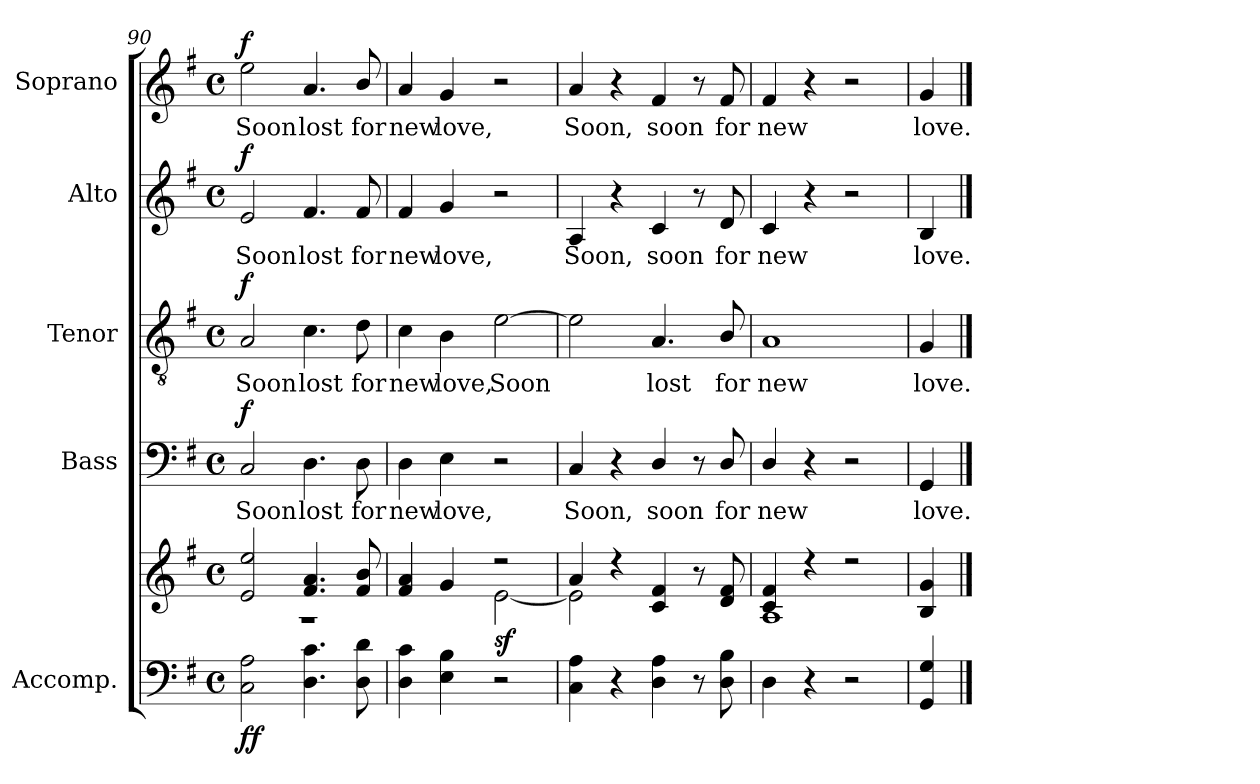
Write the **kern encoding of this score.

**kern	**kern	**dynam	**kern	**text	**dynam	**kern	**text	**dynam	**kern	**text	**dynam	**kern	**text	**dynam
*part5	*part5	*part5	*part4	*part4	*part4	*part3	*part3	*part3	*part2	*part2	*part2	*part1	*part1	*part1
*staff6	*staff5	*staff5/6	*staff4	*staff4	*staff4	*staff3	*staff3	*staff3	*staff2	*staff2	*staff2	*staff1	*staff1	*staff1
*I"Accomp.	*	*	*I"Bass	*	*	*I"Tenor	*	*	*I"Alto	*	*	*I"Soprano	*	*
*	*	*	*I'B	*	*	*I'T	*	*	*I'A	*	*	*I'S	*	*
*clefF4	*clefG2	*	*clefF4	*	*	*clefGv2	*	*	*clefG2	*	*	*clefG2	*	*
*k[f#]	*k[f#]	*	*k[f#]	*	*	*k[f#]	*	*	*k[f#]	*	*	*k[f#]	*	*
*G:	*G:	*	*G:	*	*	*G:	*	*	*G:	*	*	*G:	*	*
*M4/4	*M4/4	*	*M4/4	*	*	*M4/4	*	*	*M4/4	*	*	*M4/4	*	*
*met(c)	*met(c)	*	*met(c)	*	*	*met(c)	*	*	*met(c)	*	*	*met(c)	*	*
=90	=90	=90	=90	=90	=90	=90	=90	=90	=90	=90	=90	=90	=90	=90
*	*^	*	*	*	*	*	*	*	*	*	*	*	*	*
!	!	!	!LO:DY:b=2	!	!LO:LY:b	!	!	!LO:LY:b	!	!	!LO:LY:b	!	!	!LO:LY:b	!
!	!	!	!LO:DY:n=1:b	!	!	!LO:DY:b	!	!	!LO:DY:b	!	!	!LO:DY:b	!	!	!LO:DY:b
2C 2A	2e/ 2ee/	1r	f f	2C	Soon	f	2A	Soon	f	2e	Soon	f	2ee	Soon	f
!	!	!	!	!	!LO:LY:b	!	!	!LO:LY:b	!	!	!LO:LY:b	!	!	!LO:LY:b	!
4.D 4.c	4.f#/ 4.a/	.	.	4.D	lost	.	4.c	lost	.	4.f#	lost	.	4.a	lost	.
!	!	!	!	!	!LO:LY:b	!	!	!LO:LY:b	!	!	!LO:LY:b	!	!	!LO:LY:b	!
8D 8d	8f#/ 8b/	.	.	8D	for	.	8d	for	.	8f#	for	.	8b/	for	.
=91	=91	=91	=91	=91	=91	=91	=91	=91	=91	=91	=91	=91	=91	=91	=91
!	!	!	!	!	!LO:LY:b	!	!	!LO:LY:b	!	!	!LO:LY:b	!	!	!LO:LY:b	!
4D 4c	4f#/ 4a/	2ryy	.	4D	new	.	4c	new	.	4f#	new	.	4a	new	.
!	!	!	!	!	!LO:LY:b	!	!	!LO:LY:b	!	!	!LO:LY:b	!	!	!LO:LY:b	!
4E 4B	4g/	.	.	4E	love,	.	4B	love,	.	4g	love,	.	4g	love,	.
!	!	!	!LO:DY:b	!	!	!	!	!LO:LY:b	!	!	!	!	!	!	!
2r	2r	[2e\	sf	2r	.	.	[2e	Soon	.	2r	.	.	2r	.	.
=92	=92	=92	=92	=92	=92	=92	=92	=92	=92	=92	=92	=92	=92	=92	=92
!	!	!	!	!	!LO:LY:b	!	!	!	!	!	!LO:LY:b	!	!	!LO:LY:b	!
4C 4A	4a/	2e\]	.	4C	Soon,	.	2e]	.	.	4A	Soon,	.	4a	Soon,	.
4r	4r	.	.	4r	.	.	.	.	.	4r	.	.	4r	.	.
!	!	!	!	!	!LO:LY:b	!	!	!LO:LY:b	!	!	!LO:LY:b	!	!	!LO:LY:b	!
4D\ 4A\	4c/ 4f#/	2ryy	.	4D/	soon	.	4.A	lost	.	4c	soon	.	4f#	soon	.
8r	8r	.	.	8r	.	.	.	.	.	8r	.	.	8r	.	.
!	!	!	!	!	!LO:LY:b	!	!	!LO:LY:b	!	!	!LO:LY:b	!	!	!LO:LY:b	!
8D\ 8B\	8d/ 8f#/	.	.	8D/	for	.	8B/	for	.	8d	for	.	8f#	for	.
=93	=93	=93	=93	=93	=93	=93	=93	=93	=93	=93	=93	=93	=93	=93	=93
!	!	!	!	!	!LO:LY:b	!	!	!LO:LY:b	!	!	!LO:LY:b	!	!	!LO:LY:b	!
4D	4c/ 4f#/	1A\	.	4D/	new	.	1A	new	.	4c	new	.	4f#	new	.
4r	4r	.	.	4r	.	.	.	.	.	4r	.	.	4r	.	.
2r	2r	.	.	2r	.	.	.	.	.	2r	.	.	2r	.	.
=94	=94	=94	=94	=94	=94	=94	=94	=94	=94	=94	=94	=94	=94	=94	=94
!	!	!	!	!	!LO:LY:b	!	!	!LO:LY:b	!	!	!LO:LY:b	!	!	!LO:LY:b	!
4GG 4G	4B/ 4g/	4ryy	.	4GG	love.	.	4G	love.	.	4B	love.	.	4g	love.	.
*	*v	*v	*	*	*	*	*	*	*	*	*	*	*	*	*
==	==	==	==	==	==	==	==	==	==	==	==	==	==	==
*-	*-	*-	*-	*-	*-	*-	*-	*-	*-	*-	*-	*-	*-	*-
